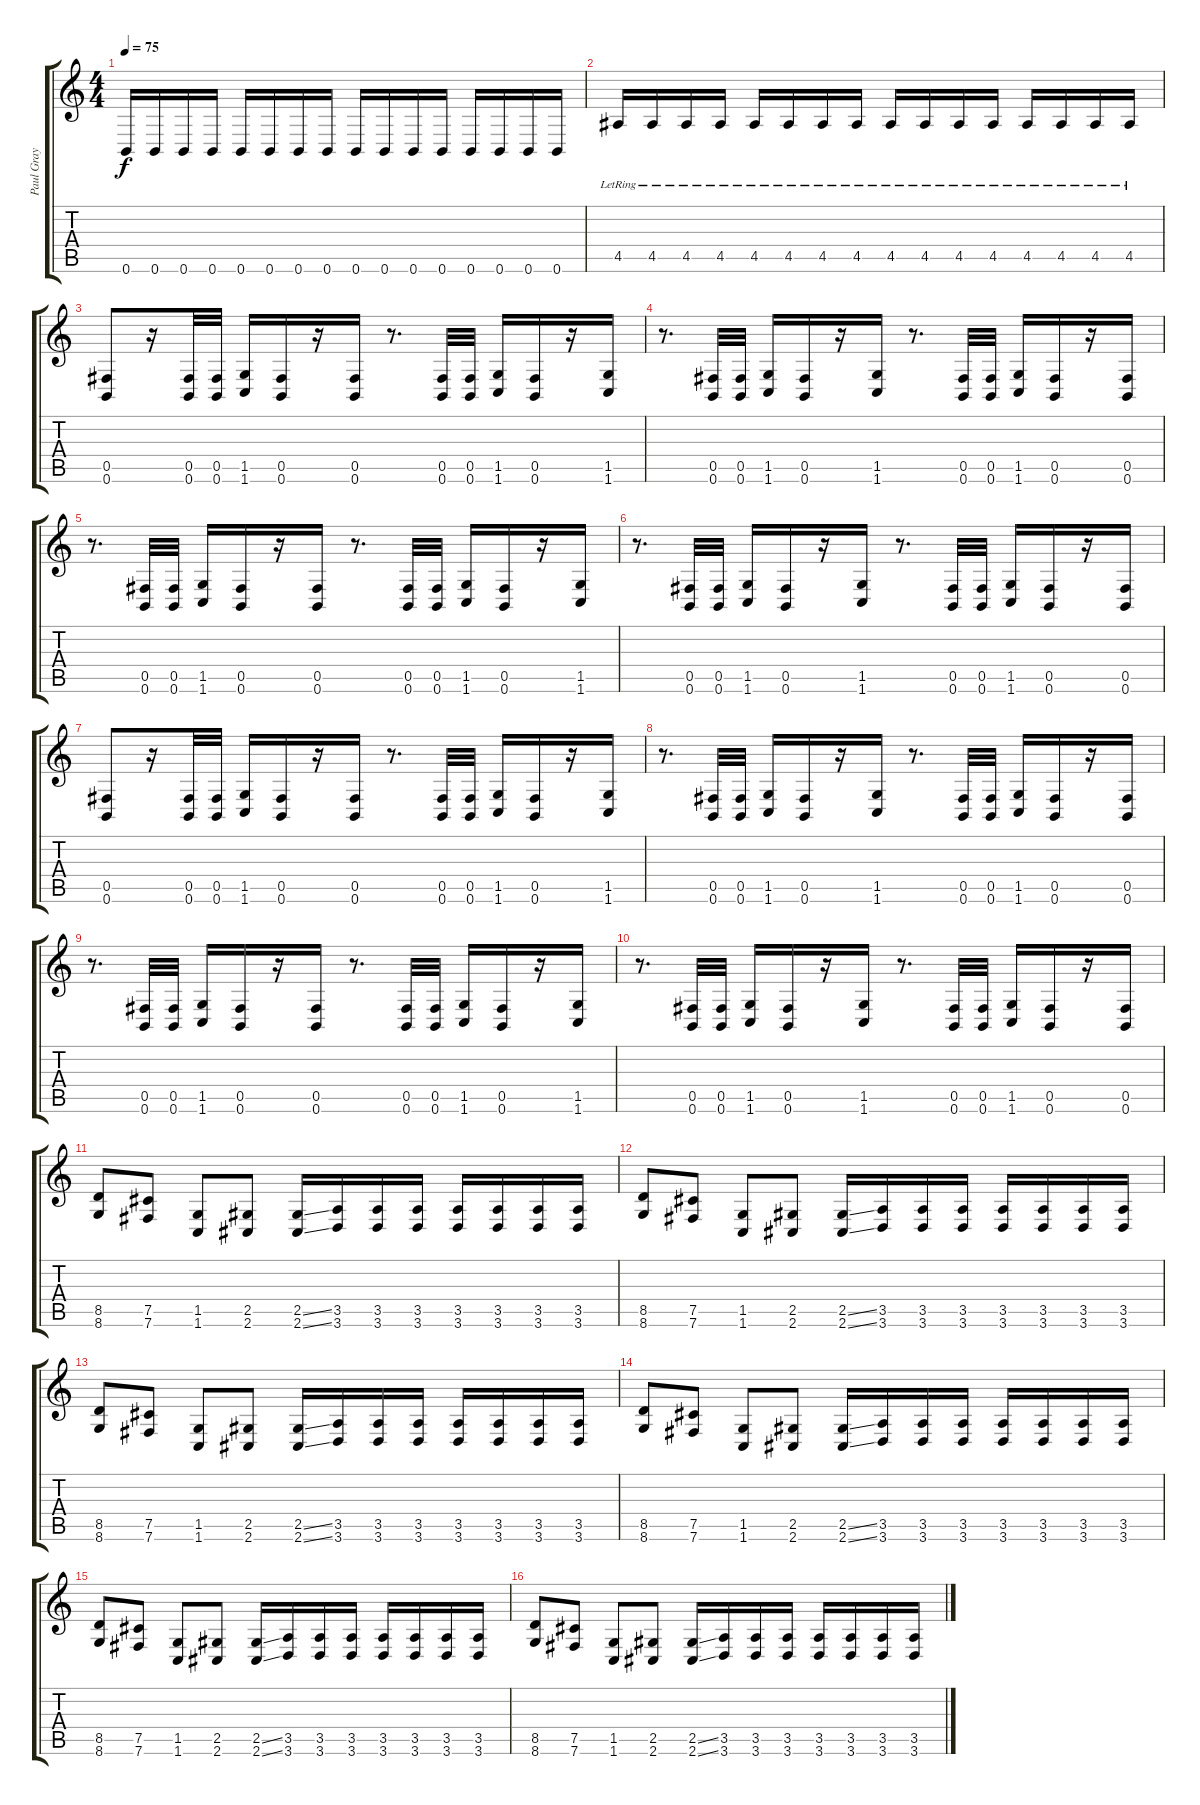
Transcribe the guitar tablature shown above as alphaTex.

\track ("Paul Gray" "Paul Gray") {instrument electricbasspick}
\staff {score tabs}
\tuning (Db4 Ab3 E3 B2 Gb2 B1) {hide}
\ts (4 4)
\tempo 75
\clef g2
\ks c
0.6.16{dy f} 0.6.16 0.6.16 0.6.16 0.6.16 0.6.16 0.6.16 0.6.16 0.6.16 0.6.16 0.6.16 0.6.16 0.6.16 0.6.16 0.6.16 0.6.16 |
4.5{lr}.16 4.5{lr}.16 4.5{lr}.16 4.5{lr}.16 4.5{lr}.16 4.5{lr}.16 4.5{lr}.16 4.5{lr}.16 4.5{lr}.16 4.5{lr}.16 4.5{lr}.16 4.5{lr}.16 4.5{lr}.16 4.5{lr}.16 4.5{lr}.16 4.5{lr}.16 |
(0.5 0.6).8 r.16 (0.5 0.6).32 (0.5 0.6).32 (1.5 1.6).16 (0.5 0.6).16 r.16 (0.5 0.6).16 r.8{d} (0.5 0.6).32 (0.5 0.6).32 (1.5 1.6).16 (0.5 0.6).16 r.16 (1.5 1.6).16 |
r.8{d} (0.5 0.6).32 (0.5 0.6).32 (1.5 1.6).16 (0.5 0.6).16 r.16 (1.5 1.6).16 r.8{d} (0.5 0.6).32 (0.5 0.6).32 (1.5 1.6).16 (0.5 0.6).16 r.16 (0.5 0.6).16 |
r.8{d} (0.5 0.6).32 (0.5 0.6).32 (1.5 1.6).16 (0.5 0.6).16 r.16 (0.5 0.6).16 r.8{d} (0.5 0.6).32 (0.5 0.6).32 (1.5 1.6).16 (0.5 0.6).16 r.16 (1.5 1.6).16 |
r.8{d} (0.5 0.6).32 (0.5 0.6).32 (1.5 1.6).16 (0.5 0.6).16 r.16 (1.5 1.6).16 r.8{d} (0.5 0.6).32 (0.5 0.6).32 (1.5 1.6).16 (0.5 0.6).16 r.16 (0.5 0.6).16 |
(0.5 0.6).8 r.16 (0.5 0.6).32 (0.5 0.6).32 (1.5 1.6).16 (0.5 0.6).16 r.16 (0.5 0.6).16 r.8{d} (0.5 0.6).32 (0.5 0.6).32 (1.5 1.6).16 (0.5 0.6).16 r.16 (1.5 1.6).16 |
r.8{d} (0.5 0.6).32 (0.5 0.6).32 (1.5 1.6).16 (0.5 0.6).16 r.16 (1.5 1.6).16 r.8{d} (0.5 0.6).32 (0.5 0.6).32 (1.5 1.6).16 (0.5 0.6).16 r.16 (0.5 0.6).16 |
r.8{d} (0.5 0.6).32 (0.5 0.6).32 (1.5 1.6).16 (0.5 0.6).16 r.16 (0.5 0.6).16 r.8{d} (0.5 0.6).32 (0.5 0.6).32 (1.5 1.6).16 (0.5 0.6).16 r.16 (1.5 1.6).16 |
r.8{d} (0.5 0.6).32 (0.5 0.6).32 (1.5 1.6).16 (0.5 0.6).16 r.16 (1.5 1.6).16 r.8{d} (0.5 0.6).32 (0.5 0.6).32 (1.5 1.6).16 (0.5 0.6).16 r.16 (0.5 0.6).16 |
(8.5 8.6).8 (7.5 7.6).8 (1.5 1.6).8 (2.5 2.6).8 (2.5{ss} 2.6{ss}).16 (3.5 3.6).16 (3.5 3.6).16 (3.5 3.6).16 (3.5 3.6).16 (3.5 3.6).16 (3.5 3.6).16 (3.5 3.6).16 |
(8.5 8.6).8 (7.5 7.6).8 (1.5 1.6).8 (2.5 2.6).8 (2.5{ss} 2.6{ss}).16 (3.5 3.6).16 (3.5 3.6).16 (3.5 3.6).16 (3.5 3.6).16 (3.5 3.6).16 (3.5 3.6).16 (3.5 3.6).16 |
(8.5 8.6).8 (7.5 7.6).8 (1.5 1.6).8 (2.5 2.6).8 (2.5{ss} 2.6{ss}).16 (3.5 3.6).16 (3.5 3.6).16 (3.5 3.6).16 (3.5 3.6).16 (3.5 3.6).16 (3.5 3.6).16 (3.5 3.6).16 |
(8.5 8.6).8 (7.5 7.6).8 (1.5 1.6).8 (2.5 2.6).8 (2.5{ss} 2.6{ss}).16 (3.5 3.6).16 (3.5 3.6).16 (3.5 3.6).16 (3.5 3.6).16 (3.5 3.6).16 (3.5 3.6).16 (3.5 3.6).16 |
(8.5 8.6).8 (7.5 7.6).8 (1.5 1.6).8 (2.5 2.6).8 (2.5{ss} 2.6{ss}).16 (3.5 3.6).16 (3.5 3.6).16 (3.5 3.6).16 (3.5 3.6).16 (3.5 3.6).16 (3.5 3.6).16 (3.5 3.6).16 |
(8.5 8.6).8 (7.5 7.6).8 (1.5 1.6).8 (2.5 2.6).8 (2.5{ss} 2.6{ss}).16 (3.5 3.6).16 (3.5 3.6).16 (3.5 3.6).16 (3.5 3.6).16 (3.5 3.6).16 (3.5 3.6).16 (3.5 3.6).16
